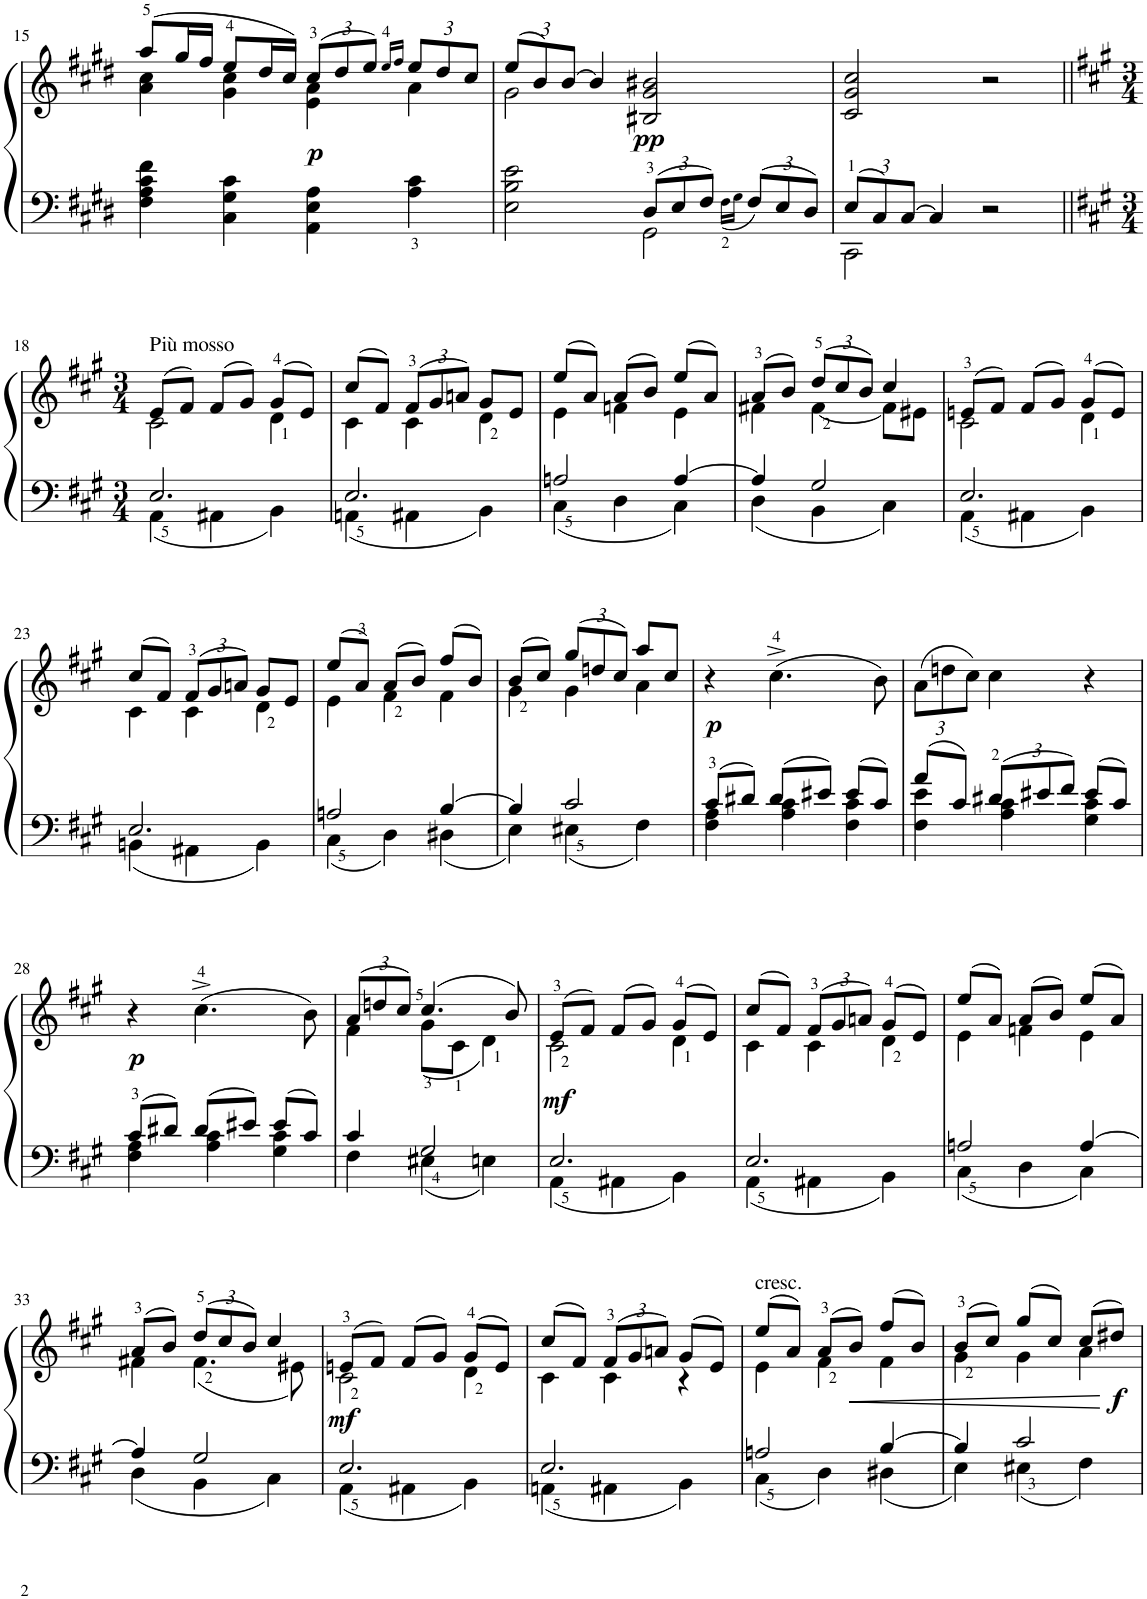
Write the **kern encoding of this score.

**kern	**kern	**dynam
*part1	*part1	*part1
*staff2	*staff1	*staff1/2
*I"Piano	*	*
*I'Pno.	*	*
!!LO:PB:g=z
*clefF4	*clefG2	*
*k[f#c#g#d#]	*k[f#c#g#d#]	*
*M4/4	*M4/4	*
*met(c)	*met(c)	*
=15	=15	=15
*	*^	*
4F#\ 4A\ 4c#\ 4f#\	(>8aa/L	4a\ 4cc#\	.
.	16gg#/L	.	.
.	16ff#/JJ	.	.
4C#\ 4G#\ 4c#\	8ee/L	4g#\ 4cc#\	.
.	16dd#/L	.	.
.	16cc#/JJ)	.	.
*	*Xbrackettup	*	*
!	!	!	!LO:DY:b
4AA\ 4E\ 4A\	(>12cc#/L	4e\ 4a\	p
.	12dd#/	.	.
.	12ee/J)	.	.
.	16qee/LL	.	.
.	16qff#/JJ	.	.
4A\ 4c#\	12ee/L	4a\	.
.	12dd#/	.	.
.	12cc#/J	.	.
=16	=16	=16	=16
*^	*	*	*
2E\ 2B\ 2e\	2ryy	(>12ee/L	2g#\	.
.	.	12b/)	.	.
.	.	[12b/J	.	.
.	.	4b/]	.	.
*	*Xbrackettup	*	*	*
!	!	!	!	!LO:DY:b
2GG#\	12D#/L	2B#X/ 2g#/ 2b#X/	2ryy	pp
.	12E/	.	.	.
.	12F#/J	.	.	.
.	16qF#\LL	.	.	.
.	16qG#\JJ	.	.	.
.	12F#/L	.	.	.
.	12E/	.	.	.
.	12D#/J	.	.	.
*	*	*v	*v	*
=17	=17	=17	=17
12E/L	2CC#\	2c#/ 2g#/ 2cc#/	.
12C#/	.	.	.
[12C#/J	.	.	.
4C#/]	.	.	.
2r	2ryy	2r	.
!!LO:LB:g=z
=18||	=18||	=18||	=18||
*k[f#c#g#]	*	*k[f#c#g#]	*
*M3/4	*	*M3/4	*
*	*	*^	*
!	!	!LO:TX:a:t=Più mosso	!	!
2.E/	4AA\	(>8e/L	2c#\	.
.	.	8f#/J)	.	.
.	4AA#X\	(>8f#/L	.	.
.	.	8g#/J)	.	.
.	4BB\	(>8g#/L	4d\	.
.	.	8e/J)	.	.
=19	=19	=19	=19	=19
2.E/	4AAn\	(>8cc#/L	4c#\	.
.	.	8f#/J)	.	.
.	4AA#X\	(>12f#/L	4c#\	.
.	.	12g#/	.	.
.	.	12an/J)	.	.
.	4BB\	8g#/L	4d\	.
.	.	8e/J	.	.
=20	=20	=20	=20	=20
2An/	4C#\	(>8ee/L	4e\	.
.	.	8a/J)	.	.
.	4D\	(>8a/L	4fn\	.
.	.	8b/J)	.	.
[4A/	4C#\	(>8ee/L	4e\	.
.	.	8a/J)	.	.
=21	=21	=21	=21	=21
4A/]	4D\	(>8a/L	4f#X\	.
.	.	8b/J)	.	.
2G#/	4BB\	(>12dd/L	[4f#\	.
.	.	12cc#/	.	.
.	.	12b/J)	.	.
.	4C#\	4cc#/	8f#\L]	.
.	.	.	8e#X\J	.
=22	=22	=22	=22	=22
2.E/	4AA\	(>8en/L	2c#\	.
.	.	8f#/J)	.	.
.	4AA#X\	(>8f#/L	.	.
.	.	8g#/J)	.	.
.	4BB\	(>8g#/L	4d\	.
.	.	8e/J)	.	.
!!LO:LB:g=z	!!
=23	=23	=23	=23	=23
2.E/	4BBn\	(>8cc#/L	4c#\	.
.	.	8f#/J)	.	.
.	4AA#X\	(>12f#/L	4c#\	.
.	.	12g#/	.	.
.	.	12an/J)	.	.
.	4BB\	8g#/L	4d\	.
.	.	8e/J	.	.
=24	=24	=24	=24	=24
2An/	4C#\	(>8ee/L	4e\	.
.	.	8a/J)	.	.
.	4D\	(>8a/L	4f#\	.
.	.	8b/J)	.	.
[4B/	4D#X\	(>8ff#/L	4f#\	.
.	.	8b/J)	.	.
=25	=25	=25	=25	=25
4B/]	4E\	(>8b/L	4g#\	.
.	.	8cc#/J)	.	.
2c#/	4E#X\	(>12gg#/L	4g#\	.
.	.	12ddn/	.	.
.	.	12cc#/J)	.	.
.	4F#\	8aa/L	4a\	.
.	.	8cc#/J	.	.
*	*	*v	*v	*
=26	=26	=26	=26
!	!	!	!LO:DY:b
4F#\ 4A\	8c#/L	4r	p
.	8d#X/J	.	.
4A\ 4c#\	8d#/L	(>4.cc#^\	.
.	8e#X/J	.	.
4F#\ 4c#\	8e#/L	.	.
.	8c#/J	8b\)	.
=27	=27	=27	=27
4F#\ 4e\	8a/L	(>12a\L	.
.	.	12ddn\	.
.	8c#/J	.	.
.	.	12cc#\J)	.
4A\ 4c#\	12d#X/L	4cc#\	.
.	12e#X/	.	.
.	12f#/J	.	.
4G#\ 4c#\	8e#/L	4r	.
.	8c#/J	.	.
!!LO:LB:g=z
=28	=28	=28	=28
!	!	!	!LO:DY:b
4F#\ 4A\	8c#/L	4r	p
.	8d#X/J	.	.
4A\ 4c#\	8d#/L	(>4.cc#^\	.
.	8e#X/J	.	.
4G#\ 4c#\	8e#/L	.	.
.	8c#/J	8b\)	.
=29	=29	=29	=29
*	*	*^	*
4c#/	4F#\	(>12a/L	4f#\	.
.	.	12ddn/	.	.
.	.	12cc#/J)	.	.
2G#/	4E#X\	(>4.cc#/	(<8g#\L	.
.	.	.	8c#\J	.
.	4En\	.	4d\)	.
.	.	8b/)	.	.
=30	=30	=30	=30	=30
!	!	!	!	!LO:DY:b
2.E/	4AA\	(>8e/L	2c#\	mf
.	.	8f#/J)	.	.
.	4AA#X\	(>8f#/L	.	.
.	.	8g#/J)	.	.
.	4BB\	(>8g#/L	4d\	.
.	.	8e/J)	.	.
=31	=31	=31	=31	=31
2.E/	4AA\	(>8cc#/L	4c#\	.
.	.	8f#/J)	.	.
.	4AA#X\	(>12f#/L	4c#\	.
.	.	12g#/	.	.
.	.	12an/J)	.	.
.	4BB\	(>8g#/L	4d\	.
.	.	8e/J)	.	.
=32	=32	=32	=32	=32
2An/	4C#\	(>8ee/L	4e\	.
.	.	8a/J)	.	.
.	4D\	(>8a/L	4fn\	.
.	.	8b/J)	.	.
[4A/	4C#\	(>8ee/L	4e\	.
.	.	8a/J)	.	.
!!LO:LB:g=z	!!
=33	=33	=33	=33	=33
4A/]	4D\	(>8a/L	4f#X\	.
.	.	8b/J)	.	.
2G#/	4BB\	(>12dd/L	(<4.f#\	.
.	.	12cc#/	.	.
.	.	12b/J)	.	.
.	4C#\	4cc#/	.	.
.	.	.	8e#X\)	.
=34	=34	=34	=34	=34
!	!	!	!	!LO:DY:b
2.E/	4AA\	(>8en/L	2c#\	mf
.	.	8f#/J)	.	.
.	4AA#X\	(>8f#/L	.	.
.	.	8g#/J)	.	.
.	4BB\	(>8g#/L	4d\	.
.	.	8e/J)	.	.
=35	=35	=35	=35	=35
2.E/	4AAn\	(>8cc#/L	4c#\	.
.	.	8f#/J)	.	.
.	4AA#X\	(>12f#/L	4c#\	.
.	.	12g#/	.	.
.	.	12an/J)	.	.
.	4BB\	(>8g#/L	4r	.
.	.	8e/J)	.	.
=36	=36	=36	=36	=36
!	!	!LO:TX:a:t=cresc.	!	!
2An/	4C#\	(>8ee/L	4e\	.
.	.	8a/J)	.	.
.	4D\	(>8a/L	4f#\	.
!	!	!	!	!LO:HP:b
.	.	8b/J)	.	<
[4B/	4D#X\	(>8ff#/L	4f#\	.
.	.	8b/J)	.	.
=37	=37	=37	=37	=37
4B/]	4E\	(>8b/L	4g#\	.
.	.	8cc#/J)	.	.
2c#/	4E#X\	(>8gg#/L	4g#\	.
.	.	8cc#/J)	.	.
.	4F#\	(>8cc#/L	4a\	.
!	!	!	!	!LO:DY:n=1:b
.	.	8dd#X/J)	.	[ f
*v	*v	*	*	*
*	*v	*v	*
=	=	=
*-	*-	*-
